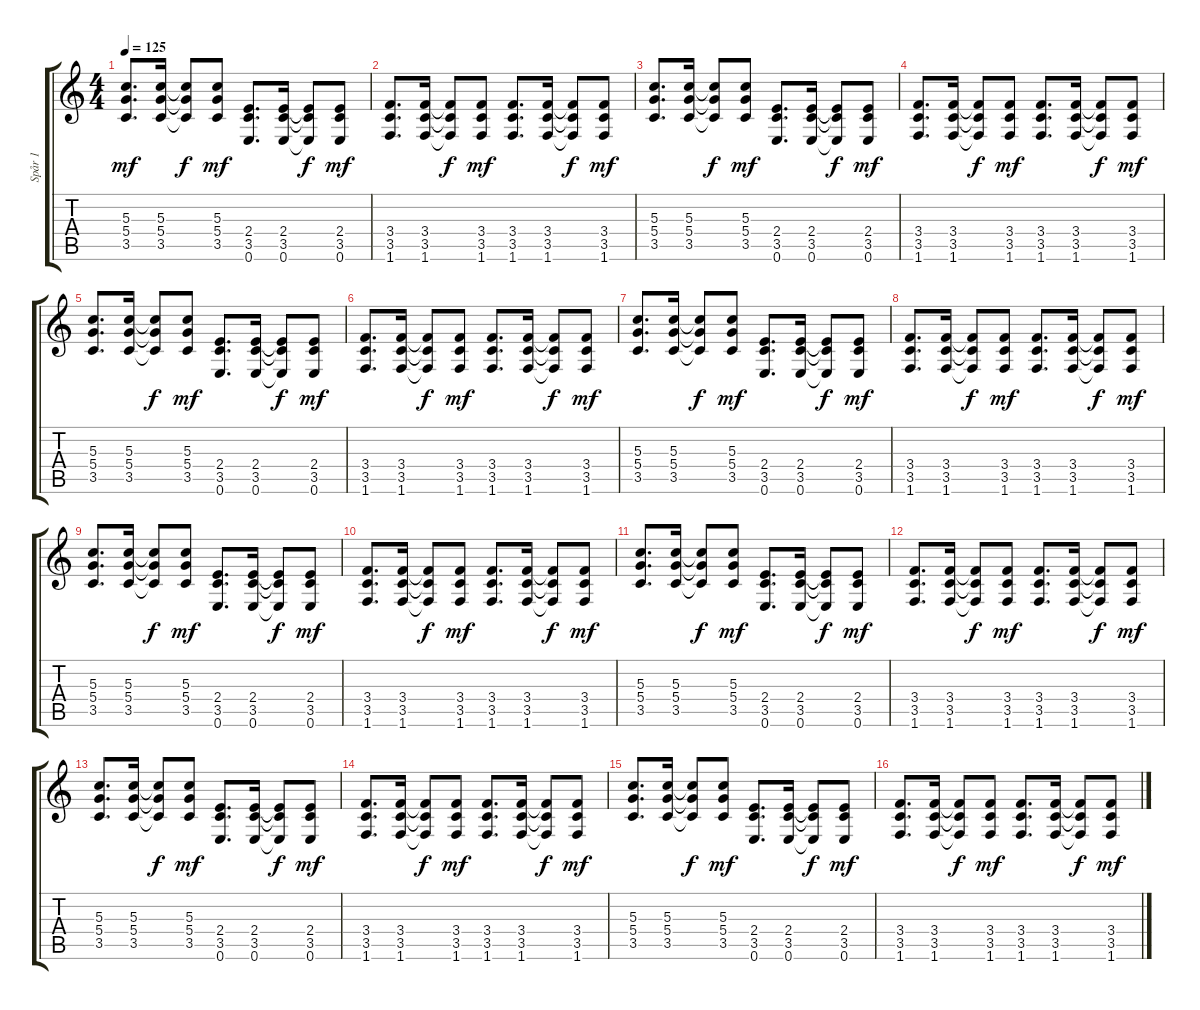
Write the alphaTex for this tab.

\track ("Spår 1" "Spår 1") {instrument overdrivenguitar}
\staff {score tabs}
\tuning (E4 B3 G3 D3 A2 E2) {hide}
\ts (4 4)
\tempo 125
\clef g2
\ks c
(5.3 5.4 3.5).8{d dy mf} (5.3 5.4 3.5).16 (5.3{t} 5.4{t} 3.5{t}).8{dy f} (5.3 5.4 3.5).8{dy mf} (2.4 3.5 0.6).8{d} (2.4 3.5 0.6).16 (2.4{t} 3.5{t} 0.6{t}).8{dy f} (2.4 3.5 0.6).8{dy mf} |
(3.4 3.5 1.6).8{d} (3.4 3.5 1.6).16 (3.4{t} 3.5{t} 1.6{t}).8{dy f} (3.4 3.5 1.6).8{dy mf} (3.4 3.5 1.6).8{d} (3.4 3.5 1.6).16 (3.4{t} 3.5{t} 1.6{t}).8{dy f} (3.4 3.5 1.6).8{dy mf} |
(5.3 5.4 3.5).8{d} (5.3 5.4 3.5).16 (5.3{t} 5.4{t} 3.5{t}).8{dy f} (5.3 5.4 3.5).8{dy mf} (2.4 3.5 0.6).8{d} (2.4 3.5 0.6).16 (2.4{t} 3.5{t} 0.6{t}).8{dy f} (2.4 3.5 0.6).8{dy mf} |
(3.4 3.5 1.6).8{d} (3.4 3.5 1.6).16 (3.4{t} 3.5{t} 1.6{t}).8{dy f} (3.4 3.5 1.6).8{dy mf} (3.4 3.5 1.6).8{d} (3.4 3.5 1.6).16 (3.4{t} 3.5{t} 1.6{t}).8{dy f} (3.4 3.5 1.6).8{dy mf} |
(5.3 5.4 3.5).8{d} (5.3 5.4 3.5).16 (5.3{t} 5.4{t} 3.5{t}).8{dy f} (5.3 5.4 3.5).8{dy mf} (2.4 3.5 0.6).8{d} (2.4 3.5 0.6).16 (2.4{t} 3.5{t} 0.6{t}).8{dy f} (2.4 3.5 0.6).8{dy mf} |
(3.4 3.5 1.6).8{d} (3.4 3.5 1.6).16 (3.4{t} 3.5{t} 1.6{t}).8{dy f} (3.4 3.5 1.6).8{dy mf} (3.4 3.5 1.6).8{d} (3.4 3.5 1.6).16 (3.4{t} 3.5{t} 1.6{t}).8{dy f} (3.4 3.5 1.6).8{dy mf} |
(5.3 5.4 3.5).8{d} (5.3 5.4 3.5).16 (5.3{t} 5.4{t} 3.5{t}).8{dy f} (5.3 5.4 3.5).8{dy mf} (2.4 3.5 0.6).8{d} (2.4 3.5 0.6).16 (2.4{t} 3.5{t} 0.6{t}).8{dy f} (2.4 3.5 0.6).8{dy mf} |
(3.4 3.5 1.6).8{d} (3.4 3.5 1.6).16 (3.4{t} 3.5{t} 1.6{t}).8{dy f} (3.4 3.5 1.6).8{dy mf} (3.4 3.5 1.6).8{d} (3.4 3.5 1.6).16 (3.4{t} 3.5{t} 1.6{t}).8{dy f} (3.4 3.5 1.6).8{dy mf} |
(5.3 5.4 3.5).8{d} (5.3 5.4 3.5).16 (5.3{t} 5.4{t} 3.5{t}).8{dy f} (5.3 5.4 3.5).8{dy mf} (2.4 3.5 0.6).8{d} (2.4 3.5 0.6).16 (2.4{t} 3.5{t} 0.6{t}).8{dy f} (2.4 3.5 0.6).8{dy mf} |
(3.4 3.5 1.6).8{d} (3.4 3.5 1.6).16 (3.4{t} 3.5{t} 1.6{t}).8{dy f} (3.4 3.5 1.6).8{dy mf} (3.4 3.5 1.6).8{d} (3.4 3.5 1.6).16 (3.4{t} 3.5{t} 1.6{t}).8{dy f} (3.4 3.5 1.6).8{dy mf} |
(5.3 5.4 3.5).8{d} (5.3 5.4 3.5).16 (5.3{t} 5.4{t} 3.5{t}).8{dy f} (5.3 5.4 3.5).8{dy mf} (2.4 3.5 0.6).8{d} (2.4 3.5 0.6).16 (2.4{t} 3.5{t} 0.6{t}).8{dy f} (2.4 3.5 0.6).8{dy mf} |
(3.4 3.5 1.6).8{d} (3.4 3.5 1.6).16 (3.4{t} 3.5{t} 1.6{t}).8{dy f} (3.4 3.5 1.6).8{dy mf} (3.4 3.5 1.6).8{d} (3.4 3.5 1.6).16 (3.4{t} 3.5{t} 1.6{t}).8{dy f} (3.4 3.5 1.6).8{dy mf} |
(5.3 5.4 3.5).8{d} (5.3 5.4 3.5).16 (5.3{t} 5.4{t} 3.5{t}).8{dy f} (5.3 5.4 3.5).8{dy mf} (2.4 3.5 0.6).8{d} (2.4 3.5 0.6).16 (2.4{t} 3.5{t} 0.6{t}).8{dy f} (2.4 3.5 0.6).8{dy mf} |
(3.4 3.5 1.6).8{d} (3.4 3.5 1.6).16 (3.4{t} 3.5{t} 1.6{t}).8{dy f} (3.4 3.5 1.6).8{dy mf} (3.4 3.5 1.6).8{d} (3.4 3.5 1.6).16 (3.4{t} 3.5{t} 1.6{t}).8{dy f} (3.4 3.5 1.6).8{dy mf} |
(5.3 5.4 3.5).8{d} (5.3 5.4 3.5).16 (5.3{t} 5.4{t} 3.5{t}).8{dy f} (5.3 5.4 3.5).8{dy mf} (2.4 3.5 0.6).8{d} (2.4 3.5 0.6).16 (2.4{t} 3.5{t} 0.6{t}).8{dy f} (2.4 3.5 0.6).8{dy mf} |
(3.4 3.5 1.6).8{d} (3.4 3.5 1.6).16 (3.4{t} 3.5{t} 1.6{t}).8{dy f} (3.4 3.5 1.6).8{dy mf} (3.4 3.5 1.6).8{d} (3.4 3.5 1.6).16 (3.4{t} 3.5{t} 1.6{t}).8{dy f} (3.4 3.5 1.6).8{dy mf}
